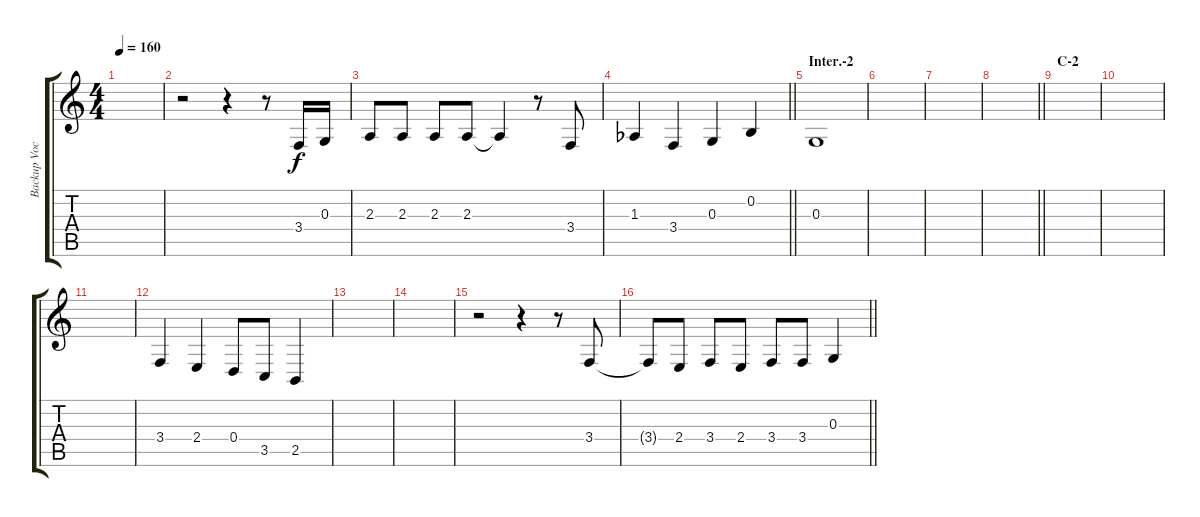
\track ("Backup Vocals" "Backup Voc") {instrument altosax}
\staff {score tabs}
\tuning (E4 B3 G3 D3 A2 E2) {hide}
\ts (4 4)
\tempo 160
\clef g2
\ks c
|
r.2 r.4 r.8 3.4.16 0.3.16 |
2.3.8 2.3.8 2.3.8 2.3.8 2.3{t}.4 r.8 3.4.8 |
\barLineRight lightlight
1.3{acc b}.4 3.4.4 0.3.4 0.2.4 |
\section ("" "Inter.-2")
0.3.1 |
|
|
\barLineRight lightlight
|
\section ("" "C-2")
|
|
|
3.4.4 2.4.4 0.4.8 3.5.8 2.5.4 |
|
|
r.2 r.4 r.8 3.4.8 |
\barLineRight lightlight
3.4{t}.8 2.4.8 3.4.8 2.4.8 3.4.8 3.4.8 0.3.4
